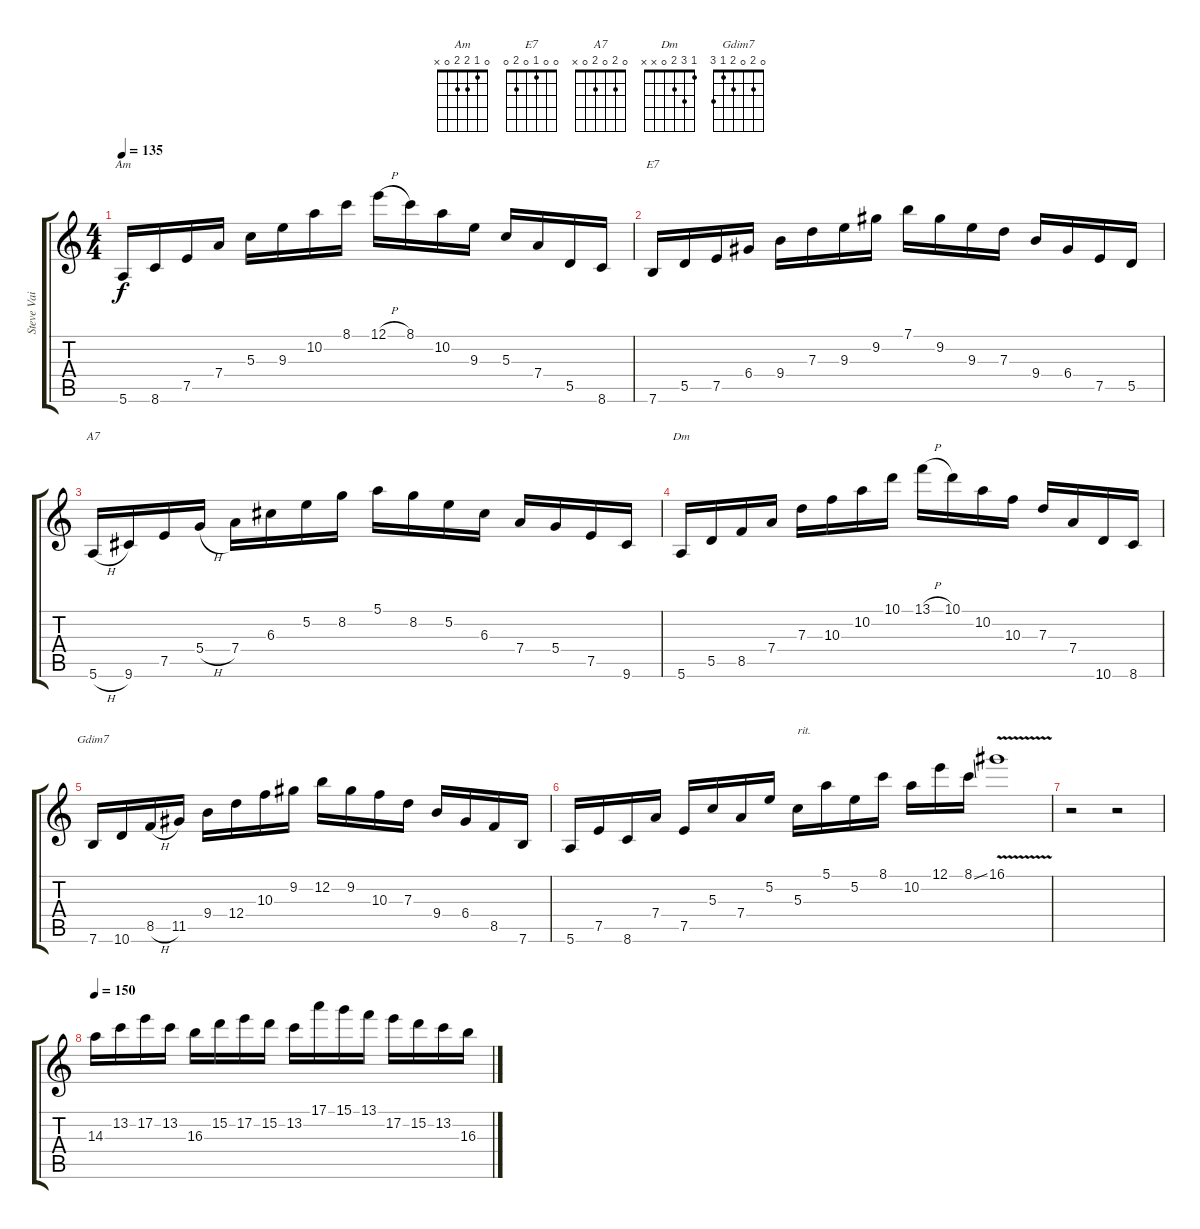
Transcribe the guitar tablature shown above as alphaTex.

\track ("Steve Vai           " "Steve Vai ") {instrument distortionguitar}
\staff {score tabs}
\tuning (E4 B3 G3 D3 A2 E2) {hide}
\chord ("Am" 0 1 2 2 0 x)
\chord ("E7" 0 0 1 0 2 0)
\chord ("A7" 0 2 0 2 0 x)
\chord ("Dm" 1 3 2 0 x x)
\chord ("Gdim7" 0 2 0 2 1 3)
\ts (4 4)
\tempo 135
\clef g2
\ks c
5.6.16{ch "Am" dy f instrument distortionguitar} 8.6.16 7.5.16 7.4.16 5.3.16 9.3.16 10.2.16 8.1.16 12.1{h}.16 8.1.16 10.2.16 9.3.16 5.3.16 7.4.16 5.5.16 8.6.16 |
7.6.16{ch "E7"} 5.5.16 7.5.16 6.4.16 9.4.16 7.3.16 9.3.16 9.2.16 7.1.16 9.2.16 9.3.16 7.3.16 9.4.16 6.4.16 7.5.16 5.5.16 |
5.6{h}.16{ch "A7"} 9.6.16 7.5.16 5.4{h}.16 7.4.16 6.3.16 5.2.16 8.2.16 5.1.16 8.2.16 5.2.16 6.3.16 7.4.16 5.4.16 7.5.16 9.6.16 |
5.6.16{ch "Dm"} 5.5.16 8.5.16 7.4.16 7.3.16 10.3.16 10.2.16 10.1.16 13.1{h}.16 10.1.16 10.2.16 10.3.16 7.3.16 7.4.16 10.6.16 8.6.16 |
7.6.16{ch "Gdim7"} 10.6.16 8.5{h}.16 11.5.16 9.4.16 12.4.16 10.3.16 9.2.16 12.2.16 9.2.16 10.3.16 7.3.16 9.4.16 6.4.16 8.5.16 7.6.16 |
5.6.16 7.5.16 8.6.16 7.4.16 7.5.16 5.3.16 7.4.16 5.2.16 5.3.16{txt "rit."} 5.1.16 5.2.16 8.1.16 10.2.16 12.1.16 8.1{ss}.16 16.1{v}.1 |
r.2 r.2 |
\tempo 150
14.3.16 13.2.16 17.2.16 13.2.16 16.3.16 15.2.16 17.2.16 15.2.16 13.2.16 17.1.16 15.1.16 13.1.16 17.2.16 15.2.16 13.2.16 16.3.16
